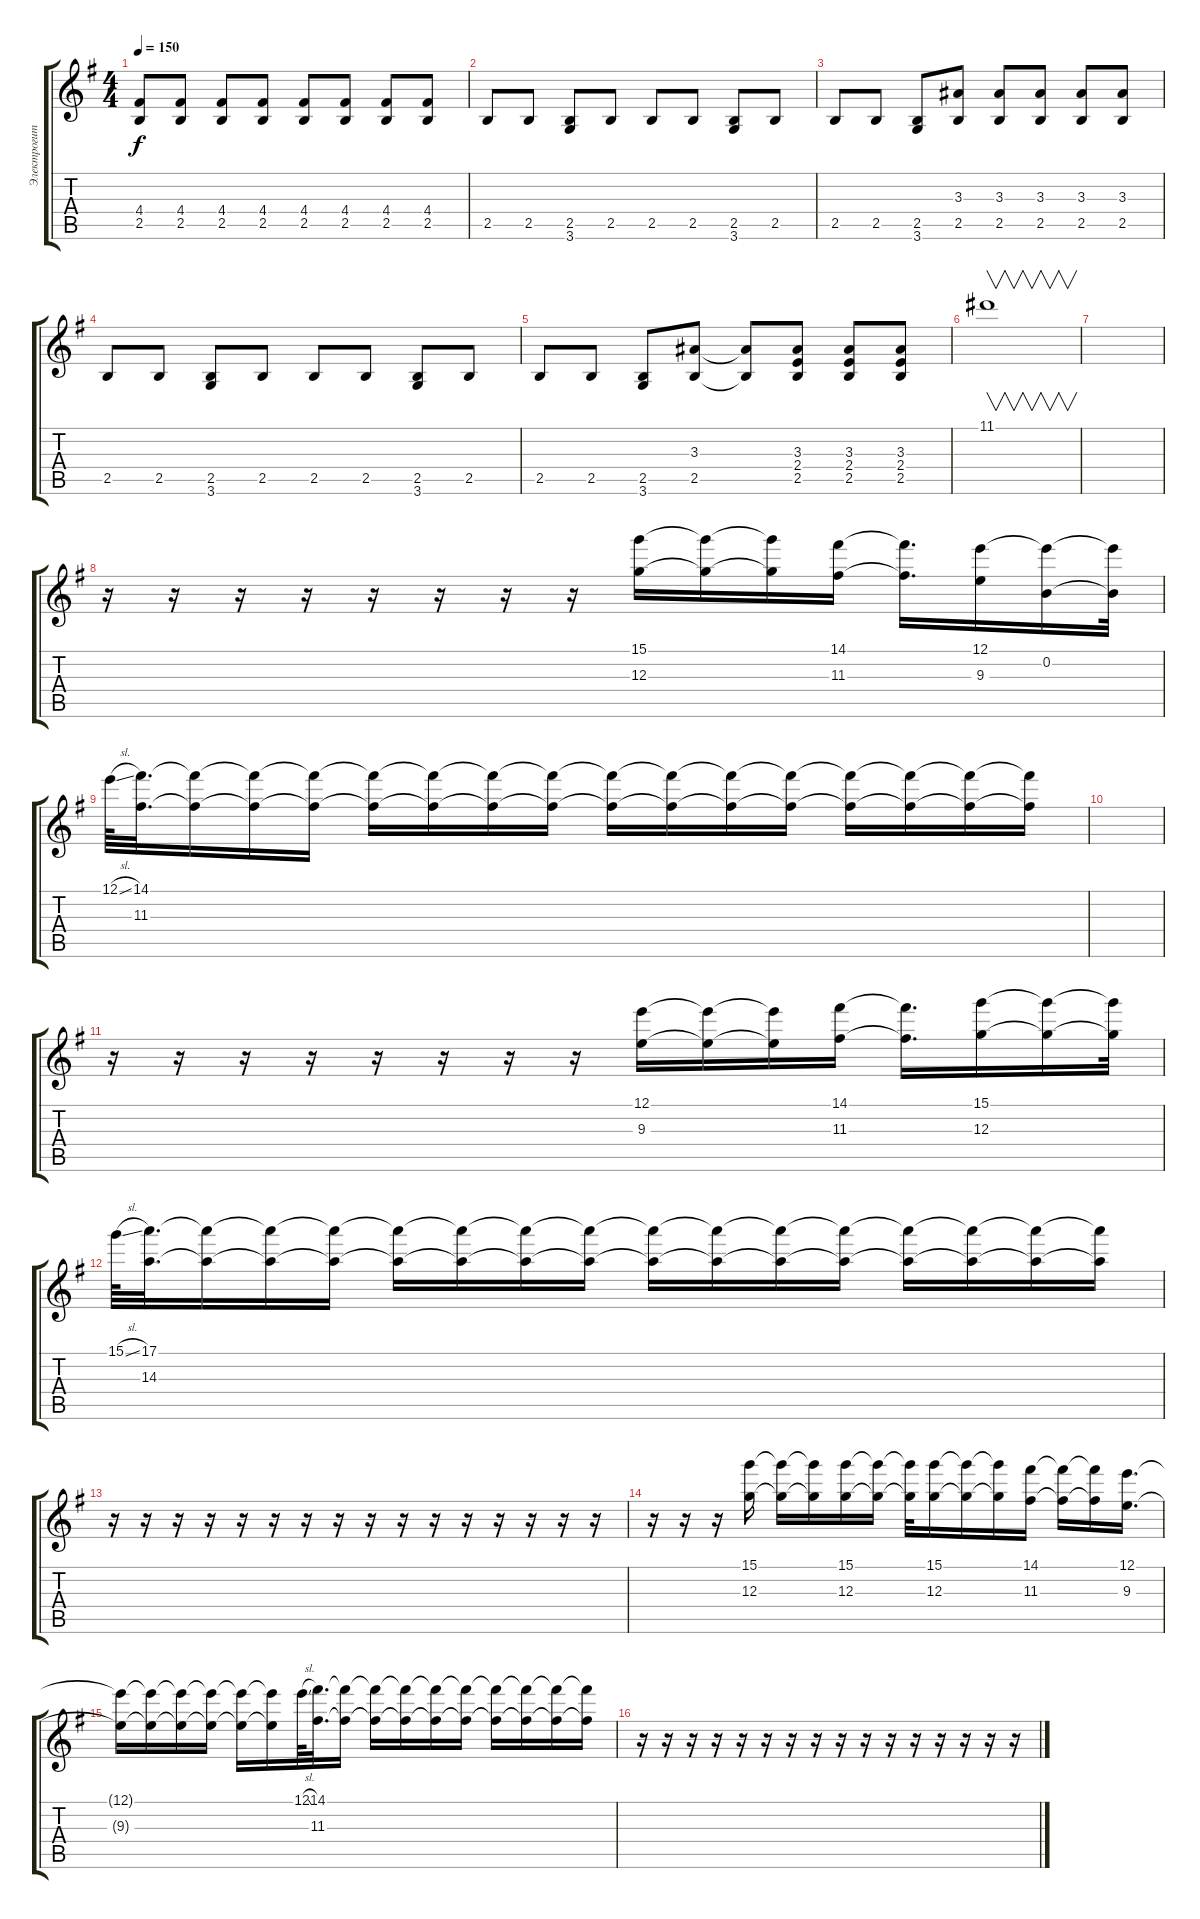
\track ("Электрогитара" "Электрогит") {instrument electricguitarjazz}
\staff {score tabs}
\tuning (E4 B3 G3 D3 A2 E2) {hide}
\ts (4 4)
\tempo 150
\clef g2
\ks g
(4.4 2.5).8{dy f} (4.4 2.5).8 (4.4 2.5).8 (4.4 2.5).8 (4.4 2.5).8 (4.4 2.5).8 (4.4 2.5).8 (4.4 2.5).8 |
2.5.8 2.5.8 (2.5 3.6).8 2.5.8 2.5.8 2.5.8 (2.5 3.6).8 2.5.8 |
2.5.8 2.5.8 (2.5 3.6).8 (3.3 2.5).8 (3.3 2.5).8 (3.3 2.5).8 (3.3 2.5).8 (3.3 2.5).8 |
2.5.8 2.5.8 (2.5 3.6).8 2.5.8 2.5.8 2.5.8 (2.5 3.6).8 2.5.8 |
2.5.8 2.5.8 (2.5 3.6).8 (3.3 2.5).8 (3.3{t} 2.5{t}).8 (3.3 2.4 2.5).8 (3.3 2.4 2.5).8 (3.3 2.4 2.5).8 |
11.1.1{v volume 16 instrument electricguitarjazz} |
|
r.16 r.16 r.16 r.16 r.16 r.16 r.16 r.16 (15.1 12.3).16 (15.1{t} 12.3{t}).16 (15.1{t} 12.3{t}).16 (14.1 11.3).16 (14.1{t} 11.3{t}).16{d} (12.1 9.3).16 (12.1{t} 0.2).16 (12.1{t} 0.2{t}).32 |
12.1{sl}.64 (14.1 11.3).32{d} (14.1{t} 11.3{t}).16 (14.1{t} 11.3{t}).16 (14.1{t} 11.3{t}).16 (14.1{t} 11.3{t}).16 (14.1{t} 11.3{t}).16 (14.1{t} 11.3{t}).16 (14.1{t} 11.3{t}).16 (14.1{t} 11.3{t}).16 (14.1{t} 11.3{t}).16 (14.1{t} 11.3{t}).16 (14.1{t} 11.3{t}).16 (14.1{t} 11.3{t}).16 (14.1{t} 11.3{t}).16 (14.1{t} 11.3{t}).16 (14.1{t} 11.3{t}).16 |
|
r.16 r.16 r.16 r.16 r.16 r.16 r.16 r.16 (12.1 9.3).16 (12.1{t} 9.3{t}).16 (12.1{t} 9.3{t}).16 (14.1 11.3).16 (14.1{t} 11.3{t}).16{d} (15.1 12.3).16 (15.1{t} 12.3{t}).16 (15.1{t} 12.3{t}).32 |
15.1{sl}.64 (17.1 14.3).32{d} (17.1{t} 14.3{t}).16 (17.1{t} 14.3{t}).16 (17.1{t} 14.3{t}).16 (17.1{t} 14.3{t}).16 (17.1{t} 14.3{t}).16 (17.1{t} 14.3{t}).16 (17.1{t} 14.3{t}).16 (17.1{t} 14.3{t}).16 (17.1{t} 14.3{t}).16 (17.1{t} 14.3{t}).16 (17.1{t} 14.3{t}).16 (17.1{t} 14.3{t}).16 (17.1{t} 14.3{t}).16 (17.1{t} 14.3{t}).16 (17.1{t} 14.3{t}).16 |
r.16 r.16 r.16 r.16 r.16 r.16 r.16 r.16 r.16 r.16 r.16 r.16 r.16 r.16 r.16 r.16 |
r.16 r.16 r.16 (15.1 12.3).16 (15.1{t} 12.3{t}).16 (15.1{t} 12.3{t}).16 (15.1 12.3).16 (15.1{t} 12.3{t}).16 (15.1{t} 12.3{t}).32 (15.1 12.3).16 (15.1{t} 12.3{t}).16 (15.1{t} 12.3{t}).16 (14.1 11.3).16 (14.1{t} 11.3{t}).16 (14.1{t} 11.3{t}).16 (12.1 9.3).16{d} |
(12.1{t} 9.3{t}).16 (12.1{t} 9.3{t}).16 (12.1{t} 9.3{t}).16 (12.1{t} 9.3{t}).16 (12.1{t} 9.3{t}).16 (12.1{t} 9.3{t}).16 12.1{sl}.64 (14.1 11.3).32{d} (14.1{t} 11.3{t}).16 (14.1{t} 11.3{t}).16 (14.1{t} 11.3{t}).16 (14.1{t} 11.3{t}).16 (14.1{t} 11.3{t}).16 (14.1{t} 11.3{t}).16 (14.1{t} 11.3{t}).16 (14.1{t} 11.3{t}).16 (14.1{t} 11.3{t}).16 |
r.16 r.16 r.16 r.16 r.16 r.16 r.16 r.16 r.16 r.16 r.16 r.16 r.16 r.16 r.16 r.16
